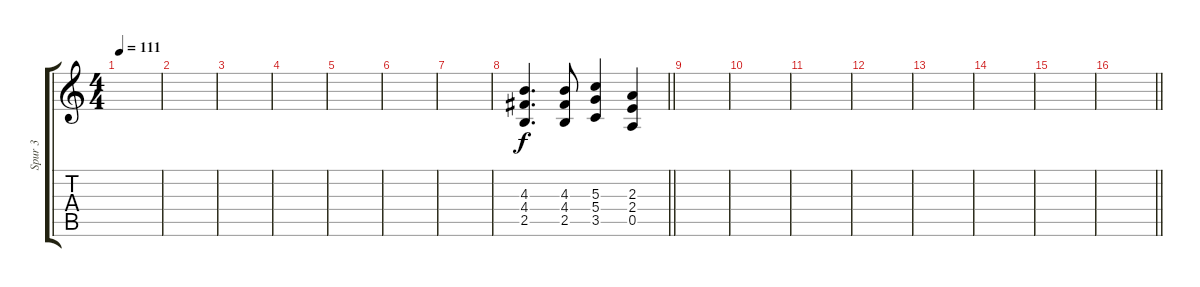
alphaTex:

\track ("Spur 3" "Spur 3") {instrument distortionguitar}
\staff {score tabs}
\tuning (E4 B3 G3 D3 A2 E2) {hide}
\ts (4 4)
\tempo 111
\clef g2
\ks c
|
|
|
|
|
|
|
\barLineRight lightlight
(4.3 4.4 2.5).4{d volume 13 balance 8} (4.3 4.4 2.5).8 (5.3 5.4 3.5).4 (2.3 2.4 0.5).4 |
|
|
|
|
|
|
|
\barLineRight lightlight
